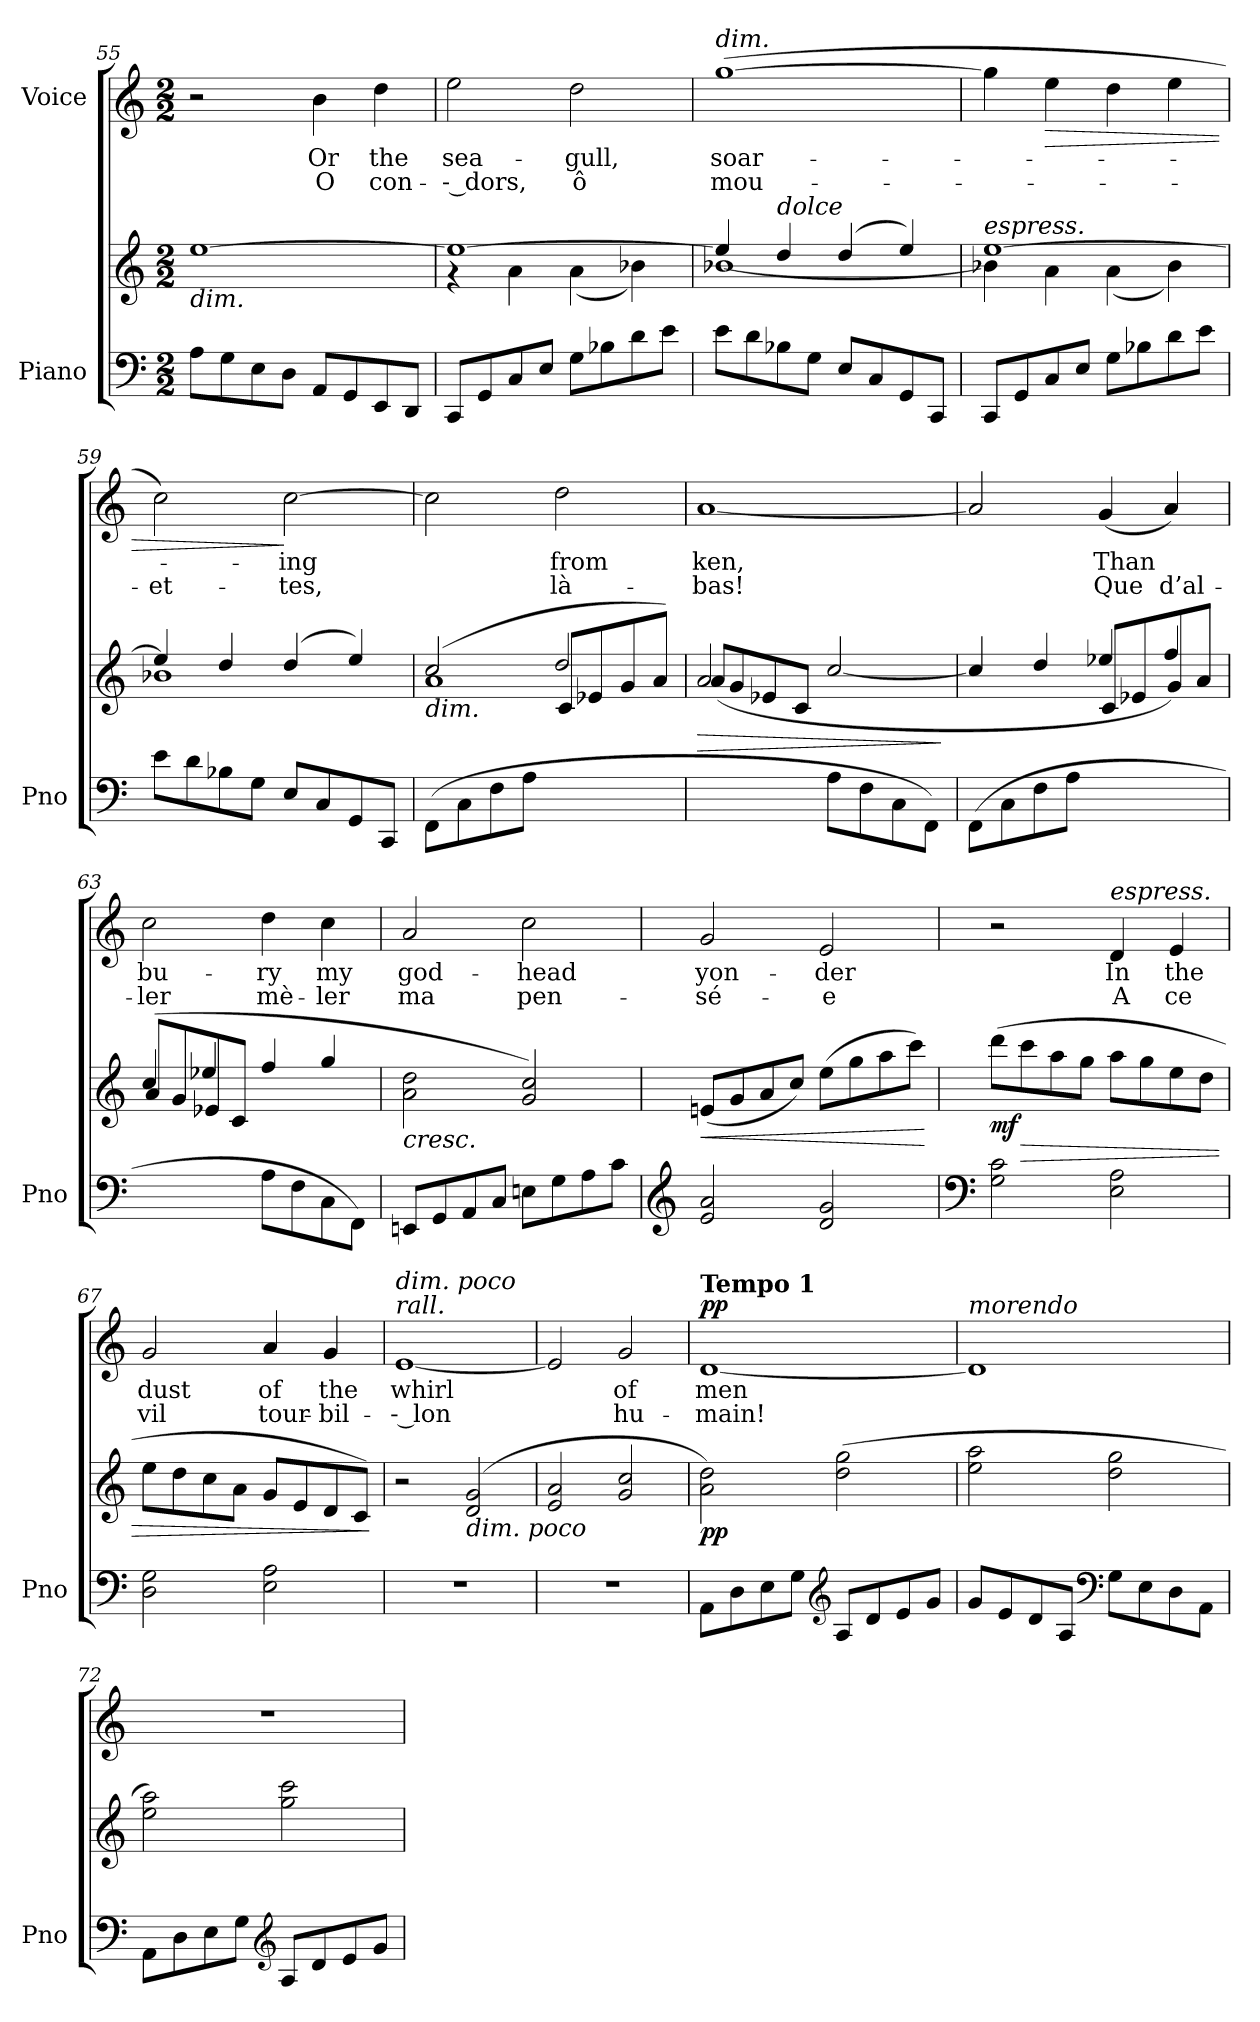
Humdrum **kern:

**kern	**kern	**dynam	**kern	**text	**text	**dynam
*part2	*part2	*part2	*part1	*part1	*part1	*part1
*staff3	*staff2	*staff2/3	*staff1	*staff1	*staff1	*staff1
*I"Piano	*	*	*I"Voice	*	*	*
*I'Pno	*	*	*	*	*	*
*clefF4	*clefG2	*	*clefG2	*	*	*
*k[]	*k[]	*	*k[]	*	*	*
*M2/2	*M2/2	*	*M2/2	*	*	*
=55	=55	=55	=55	=55	=55	=55
!	!LO:TX:b:i:t=dim.	!	!	!	!	!
8A\L	[>1ee	.	2r	.	.	.
8G\	.	.	.	.	.	.
8E\	.	.	.	.	.	.
8D\J	.	.	.	.	.	.
!	!	!	!	!	!	!LO:DY:a
!	!	!	!	!	!	!LO:DY:n=1:a
8AA/L	.	.	4b\	Or	O	other-dynamics p
8GG/	.	.	.	.	.	.
8EE/	.	.	4dd\	the	con-	.
8DD/J	.	.	.	.	.	.
=56	=56	=56	=56	=56	=56	=56
*	*^	*	*	*	*	*
!	!	!	!LO:DY:b	!	!	!	!
!	!	!	!LO:DY:n=1:b	!	!	!	!
8CC/L	1ee_	4r	other-dynamics p	2ee\	sea-	-- dors,	.
8GG/	.	.	.	.	.	.	.
8C/	.	4a\	.	.	.	.	.
8E/J	.	.	.	.	.	.	.
8G\L	.	(4a\	.	2dd\	-gull,	ô	.
8B-X\	.	.	.	.	.	.	.
8d\	.	4b-X\)	.	.	.	.	.
8e\J	.	.	.	.	.	.	.
=57	=57	=57	=57	=57	=57	=57	=57
!	!	!	!	!LO:TX:a:i:t=dim.	!	!	!
8e\L	4ee/]	[1b-X	.	([1gg	soar-	mou-	.
8d\	.	.	.	.	.	.	.
!	!LO:TX:i:t=dolce	!	!	!	!	!	!
8B-X\	4dd/	.	.	.	.	.	.
8G\J	.	.	.	.	.	.	.
8E/L	(4dd/	.	.	.	.	.	.
8C/	.	.	.	.	.	.	.
8GG/	4ee/)	.	.	.	.	.	.
8CC/J	.	.	.	.	.	.	.
=58	=58	=58	=58	=58	=58	=58	=58
!	!LO:TX:i:t=espress.	!	!	!	!	!	!
8CC/L	[1ee	4b-X\]	.	4gg\]	.	.	.
8GG/	.	.	.	.	.	.	.
!	!	!	!	!	!	!	!LO:HP:b
8C/	.	4a\	.	4ee\	.	.	>
8E/J	.	.	.	.	.	.	.
8G\L	.	(4a\	.	4dd\	.	.	.
8B-X\	.	.	.	.	.	.	.
8d\	.	4b-\)	.	4ee\	.	.	.
8e\J	.	.	.	.	.	.	.
=59	=59	=59	=59	=59	=59	=59	=59
8e\L	4ee/]	1b-X	.	2cc\)	.	-et-	.
8d\	.	.	.	.	.	.	.
8B-X\	4dd/	.	.	.	.	.	.
8G\J	.	.	.	.	.	.	.
8E/L	(4dd/	.	.	[2cc\	-ing	-tes,	]
8C/	.	.	.	.	.	.	.
8GG/	4ee/)	.	.	.	.	.	.
8CC/J	.	.	.	.	.	.	.
=60	=60	=60	=60	=60	=60	=60	=60
*	*	*^	*	*	*	*	*
!	!LO:TX:b:i:t=dim.	!	!	!	!	!	!	!
(<8FF\L	(2cc/	1a	2ryy	.	2cc\]	.	.	.
8C\	.	.	.	.	.	.	.	.
8F\	.	.	.	.	.	.	.	.
8A\J	.	.	.	.	.	.	.	.
2ryy	2dd/	.	8c/L	.	2dd\	from	là-	.
.	.	.	8e-X/	.	.	.	.	.
.	.	.	8g/	.	.	.	.	.
.	.	.	8a/J)	.	.	.	.	.
=61	=61	=61	=61	=61	=61	=61	=61	=61
!	!	!	!	!LO:HP:b	!	!	!	!
*	*	*v	*v	*	*	*	*	*
2ryy	2a/	(<8a/L	>	[1a	ken,	-bas!	.
.	.	8g/	.	.	.	.	.
.	.	8e-X/	.	.	.	.	.
.	.	8c/J	.	.	.	.	.
8A\L	[>2cc/	2ryy	.	.	.	.	.
8F\	.	.	.	.	.	.	.
8C\	.	.	.	.	.	.	.
8FF\J)	.	.	.	.	.	.	.
*	*v	*v	*	*	*	*	*
.	.	]	.	.	.	.
=62	=62	=62	=62	=62	=62	=62
*	*^	*	*	*	*	*
!	!	!	!LO:DY:b	!	!	!	!
!	!	!	!LO:DY:n=1:b	!	!	!	!
(<8FF\L	4cc/]	2ryy	other-dynamics p	2a/]	.	.	.
8C\	.	.	.	.	.	.	.
8F\	4dd/	.	.	.	.	.	.
8A\J	.	.	.	.	.	.	.
!	!	!	!	!	!	!	!LO:DY:a
!	!	!	!	!	!	!	!LO:DY:n=1:a
2ryy	4ee-X/	8c/L	.	(4g/	Than	Que	other-dynamics p
.	.	8e-X/	.	.	.	.	.
.	4ff/)	8g/	.	4a/)	.	d’al-	.
.	.	8a/J)	.	.	.	.	.
=63	=63	=63	=63	=63	=63	=63	=63
2ryy	(>4cc/	(<8a/L	.	2cc\	bu-	-ler	.
.	.	8g/	.	.	.	.	.
.	4ee-X/	8e-X/	.	.	.	.	.
.	.	8c/J	.	.	.	.	.
8A\L	4ff/	2ryy	.	4dd\	-ry	mè-	.
8F\	.	.	.	.	.	.	.
8C\	4gg/	.	.	4cc\	my	-ler	.
8FF\J)	.	.	.	.	.	.	.
*	*v	*v	*	*	*	*	*
=64	=64	=64	=64	=64	=64	=64
!	!LO:TX:b:i:t=cresc.	!	!	!	!	!
8EEn/L	2a\ 2dd\	.	2a/	god-	ma	.
8GG/	.	.	.	.	.	.
8AA/	.	.	.	.	.	.
8C/J	.	.	.	.	.	.
8En\L	2g/ 2cc/)	.	2cc\	-head	pen-	.
8G\	.	.	.	.	.	.
8A\	.	.	.	.	.	.
8c\J	.	.	.	.	.	.
=65	=65	=65	=65	=65	=65	=65
*clefG2	*	*	*	*	*	*
!	!	!LO:HP:b	!	!	!	!
2e/ 2a/	(8en/L	<	2g/	yon-	-sé-	.
.	8g/	.	.	.	.	.
.	8a/	.	.	.	.	.
.	8cc/J)	.	.	.	.	.
2d/ 2g/	(8ee\L	.	2e/	-der	-e	.
.	8gg\	.	.	.	.	.
.	8aa\	.	.	.	.	.
.	8ccc\J)	.	.	.	.	.
.	.	[	.	.	.	.
=66	=66	=66	=66	=66	=66	=66
*clefF4	*	*	*	*	*	*
!	!	!LO:DY:b	!	!	!	!
2G\ 2c\	(8ddd\L	mf	2r	.	.	.
!	!	!LO:HP:b	!	!	!	!
.	8ccc\	>	.	.	.	.
.	8aa\	.	.	.	.	.
.	8gg\J	.	.	.	.	.
!	!	!	!LO:TX:i:t=espress.	!	!	!
2E\ 2A\	8aa\L	.	4d/	In	A	.
.	8gg\	.	.	.	.	.
.	8ee\	.	4e/	the	ce	.
.	8dd\J	.	.	.	.	.
=67	=67	=67	=67	=67	=67	=67
2D\ 2G\	8ee\L	.	2g/	dust	vil	.
.	8dd\	.	.	.	.	.
.	8cc\	.	.	.	.	.
.	8a\J	.	.	.	.	.
2E\ 2A\	8g/L	.	4a/	of	tour-	.
.	8e/	.	.	.	.	.
.	8d/	.	4g/	the	-bil-	.
.	8c/J)	.	.	.	.	.
.	.	]	.	.	.	.
=68	=68	=68	=68	=68	=68	=68
!	!	!	!LO:TX:i:t=rall.	!	!	!
!	!	!	!LO:TX:a:i:t=dim. poco	!	!	!
1r	2r	.	[1e	whirl	-- lon	.
!	!LO:TX:b:i:t=dim. poco	!	!	!	!	!
.	(2d/ 2g/	.	.	.	.	.
=69	=69	=69	=69	=69	=69	=69
1r	2e/ 2a/	.	2e/]	.	.	.
.	2g/ 2cc/	.	2g/	of	hu-	.
=70	=70	=70	=70	=70	=70	=70
!	!	!	!LO:TX:a:B:t=Tempo 1	!	!	!
!	!	!LO:DY:b	!	!	!	!LO:DY:a
8AA\L	2a\ 2dd\)	pp	[1d	-men	-main!	pp
8D\	.	.	.	.	.	.
8E\	.	.	.	.	.	.
8G\J	.	.	.	.	.	.
*clefG2	*	*	*	*	*	*
8A/L	(2dd\ 2gg\	.	.	.	.	.
8d/	.	.	.	.	.	.
8e/	.	.	.	.	.	.
8g/J	.	.	.	.	.	.
=71	=71	=71	=71	=71	=71	=71
!	!	!	!LO:TX:i:t=morendo	!	!	!
8g/L	2ee\ 2aa\	.	1d]	.	.	.
8e/	.	.	.	.	.	.
8d/	.	.	.	.	.	.
8A/J	.	.	.	.	.	.
*clefF4	*	*	*	*	*	*
8G\L	2dd\ 2gg\	.	.	.	.	.
8E\	.	.	.	.	.	.
8D\	.	.	.	.	.	.
8AA\J	.	.	.	.	.	.
=72	=72	=72	=72	=72	=72	=72
8AA\L	2ee\ 2aa\)	.	1r	.	.	.
8D\	.	.	.	.	.	.
8E\	.	.	.	.	.	.
8G\J	.	.	.	.	.	.
*clefG2	*	*	*	*	*	*
8A/L	2gg\ 2ccc\	.	.	.	.	.
8d/	.	.	.	.	.	.
8e/	.	.	.	.	.	.
8g/J	.	.	.	.	.	.
=	=	=	=	=	=	=
*-	*-	*-	*-	*-	*-	*-
